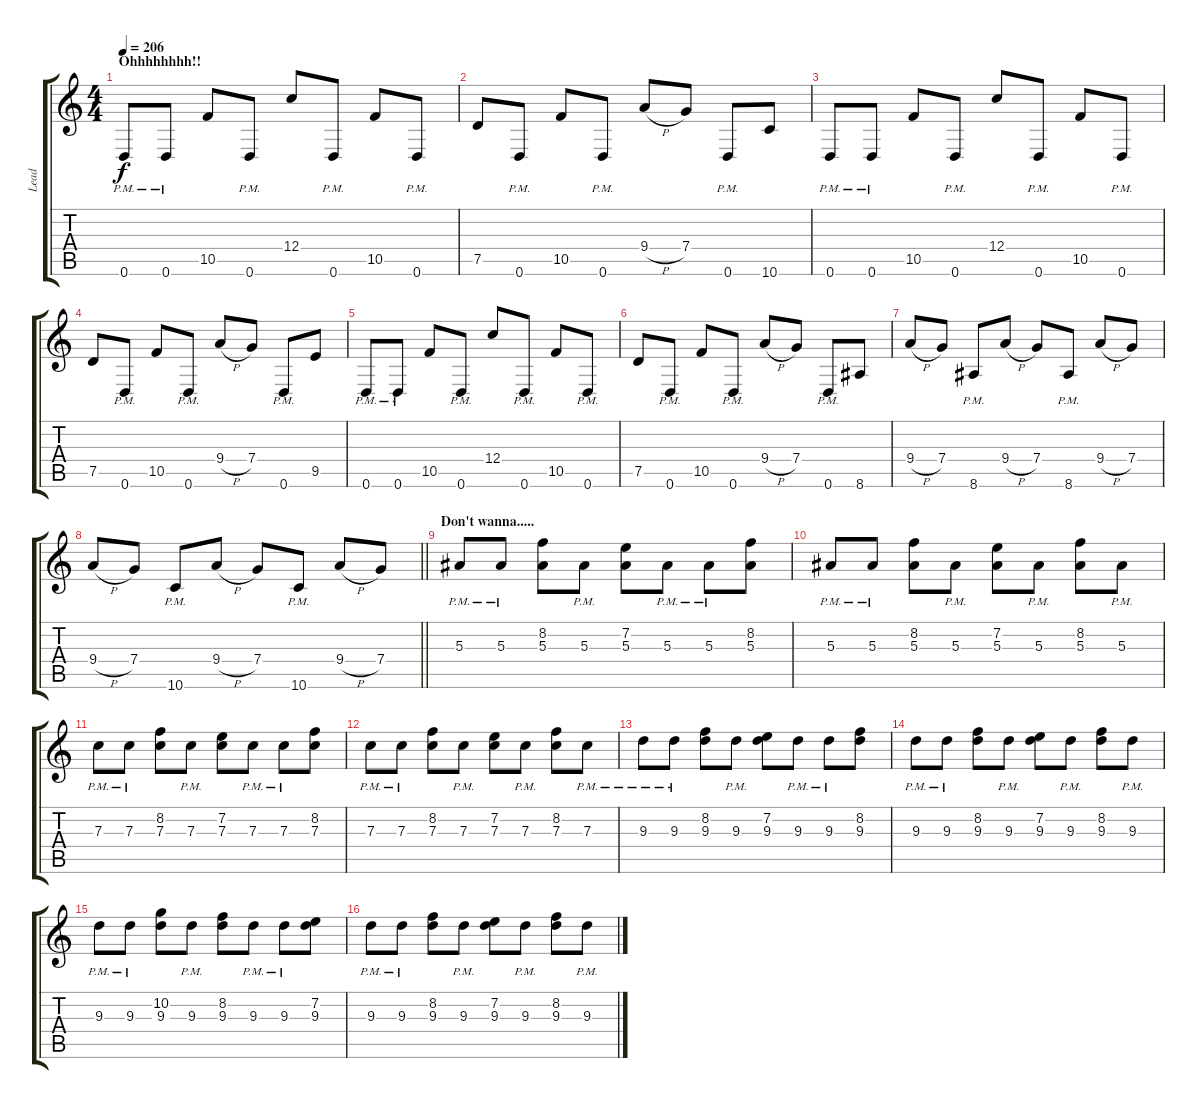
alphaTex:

\track ("Lead" "Lead") {instrument overdrivenguitar}
\staff {score tabs}
\tuning (D4 A3 F3 C3 G2 D2) {hide}
\ts (4 4)
\section ("" "Ohhhhhhhh!!")
\tempo 206
\clef g2
\ks c
0.6{pm}.8{dy f} 0.6{pm}.8 10.5.8 0.6{pm}.8 12.4.8 0.6{pm}.8 10.5.8 0.6{pm}.8 |
7.5.8 0.6{pm}.8 10.5.8 0.6{pm}.8 9.4{h}.8 7.4.8 0.6{pm}.8 10.6.8 |
0.6{pm}.8 0.6{pm}.8 10.5.8 0.6{pm}.8 12.4.8 0.6{pm}.8 10.5.8 0.6{pm}.8 |
7.5.8 0.6{pm}.8 10.5.8 0.6{pm}.8 9.4{h}.8 7.4.8 0.6{pm}.8 9.5.8 |
0.6{pm}.8 0.6{pm}.8 10.5.8 0.6{pm}.8 12.4.8 0.6{pm}.8 10.5.8 0.6{pm}.8 |
7.5.8 0.6{pm}.8 10.5.8 0.6{pm}.8 9.4{h}.8 7.4.8 0.6{pm}.8 8.6.8 |
9.4{h}.8 7.4.8 8.6{pm}.8 9.4{h}.8 7.4.8 8.6{pm}.8 9.4{h}.8 7.4.8 |
\barLineRight lightlight
9.4{h}.8 7.4.8 10.6{pm}.8 9.4{h}.8 7.4.8 10.6{pm}.8 9.4{h}.8 7.4.8 |
\section ("" "Don't wanna.....")
5.3{pm}.8 5.3{pm}.8 (8.2 5.3).8 5.3{pm}.8 (7.2 5.3).8 5.3{pm}.8 5.3{pm}.8 (8.2 5.3).8 |
5.3{pm}.8 5.3{pm}.8 (8.2 5.3).8 5.3{pm}.8 (7.2 5.3).8 5.3{pm}.8 (8.2 5.3).8 5.3{pm}.8 |
7.3{pm}.8 7.3{pm}.8 (8.2 7.3).8 7.3{pm}.8 (7.2 7.3).8 7.3{pm}.8 7.3{pm}.8 (8.2 7.3).8 |
7.3{pm}.8 7.3{pm}.8 (8.2 7.3).8 7.3{pm}.8 (7.2 7.3).8 7.3{pm}.8 (8.2 7.3).8 7.3{pm}.8 |
9.3{pm}.8 9.3{pm}.8 (8.2 9.3).8 9.3{pm}.8 (7.2 9.3).8 9.3{pm}.8 9.3{pm}.8 (8.2 9.3).8 |
9.3{pm}.8 9.3{pm}.8 (8.2 9.3).8 9.3{pm}.8 (7.2 9.3).8 9.3{pm}.8 (8.2 9.3).8 9.3{pm}.8 |
9.3{pm}.8 9.3{pm}.8 (10.2 9.3).8 9.3{pm}.8 (8.2 9.3).8 9.3{pm}.8 9.3{pm}.8 (7.2 9.3).8 |
9.3{pm}.8 9.3{pm}.8 (8.2 9.3).8 9.3{pm}.8 (7.2 9.3).8 9.3{pm}.8 (8.2 9.3).8 9.3{pm}.8
